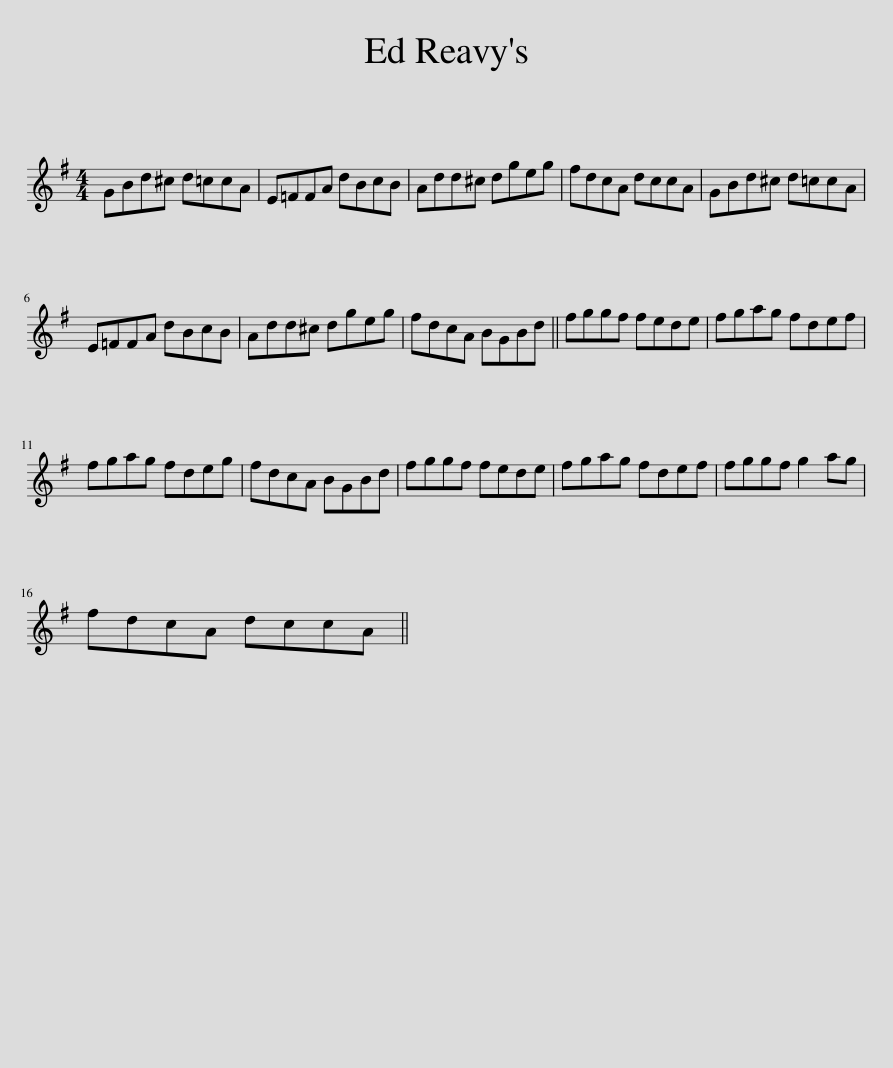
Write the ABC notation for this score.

X:1
L:1/8
M:4/4
I:linebreak $
K:G
V:1 treble
V:1
 GBd^c d=ccA | E=FFA dBcB | Add^c dgeg | fdcA dccA | GBd^c d=ccA |$ %5
 E=FFA dBcB | Add^c dgeg | fdcA BGBd || fggf fede | fgag fdef |$ %10
 fgag fdeg | fdcA BGBd | fggf fede | fgag fdef | fggf g2 ag |$ %15
 fdcA dccA || %16
